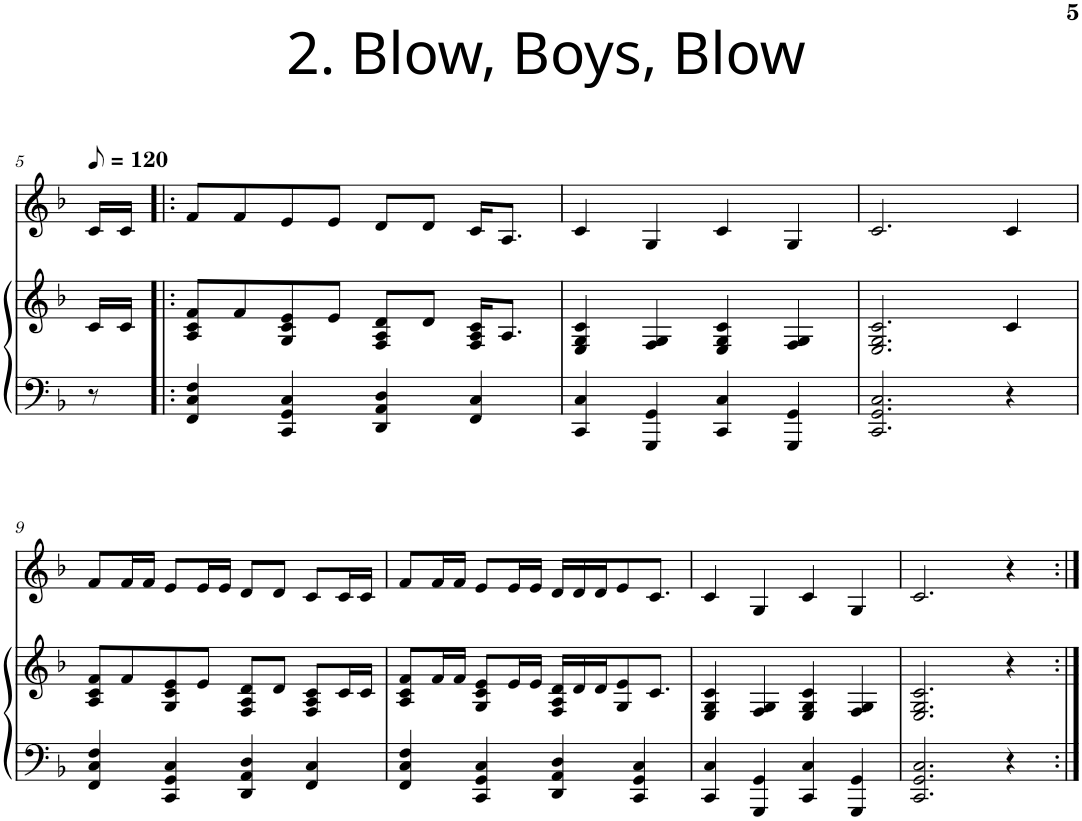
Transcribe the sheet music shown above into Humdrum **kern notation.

**kern	**kern	**kern
*part2	*part2	*part1
*staff3	*staff2	*staff1
*I"Piano	*	*I"Violin
*I'Pno	*	*
!!LO:PB:g=z
*clefF4	*clefG2	*clefG2
*k[b-]	*k[b-]	*k[b-]
*M4/4	*M4/4	*M4/4
*MM60	*MM60	*MM60
=5	=5	=5
8r	16c/LL	16c/LL
.	16c/JJ	16c/JJ
=6!|:	=6!|:	=6!|:
4FF/ 4C/ 4F/	8A/ 8c/ 8f/L	8f/L
.	8f/	8f/
4CC/ 4GG/ 4C/	8G/ 8c/ 8e/	8e/
.	8e/J	8e/J
4DD/ 4AA/ 4D/	8F/ 8A/ 8d/L	8d/L
.	8d/J	8d/J
4FF/ 4C/	16F/ 16A/ 16c/KL	16c/KL
.	8.A/J	8.A/J
=7	=7	=7
4CC/ 4C/	4E/ 4G/ 4c/	4c/
4GGG/ 4GG/	4F/ 4G/	4G/
4CC/ 4C/	4E/ 4G/ 4c/	4c/
4GGG/ 4GG/	4F/ 4G/	4G/
=8	=8	=8
2.CC/ 2.GG/ 2.C/	2.E/ 2.G/ 2.c/	2.c/
4r	4c/	4c/
!!LO:LB:g=z
=9	=9	=9
4FF/ 4C/ 4F/	8A/ 8c/ 8f/L	8f/L
.	8f/	16f/L
.	.	16f/JJ
4CC/ 4GG/ 4C/	8G/ 8c/ 8e/	8e/L
.	8e/J	16e/L
.	.	16e/JJ
4DD/ 4AA/ 4D/	8F/ 8A/ 8d/L	8d/L
.	8d/J	8d/J
4FF/ 4C/	8F/ 8A/ 8c/L	8c/L
.	16c/L	16c/L
.	16c/JJ	16c/JJ
=10	=10	=10
4FF/ 4C/ 4F/	8A/ 8c/ 8f/L	8f/L
.	16f/L	16f/L
.	16f/JJ	16f/JJ
4CC/ 4GG/ 4C/	8G/ 8c/ 8e/L	8e/L
.	16e/L	16e/L
.	16e/JJ	16e/JJ
4DD/ 4AA/ 4D/	16F/ 16A/ 16d/LL	16d/LL
.	16d/	16d/
.	16d/J	16d/J
.	8G/ 8e/	8e/
4CC/ 4GG/ 4C/	.	.
.	8.c/J	8.c/J
=11	=11	=11
4CC/ 4C/	4E/ 4G/ 4c/	4c/
4GGG/ 4GG/	4F/ 4G/	4G/
4CC/ 4C/	4E/ 4G/ 4c/	4c/
4GGG/ 4GG/	4F/ 4G/	4G/
=12	=12	=12
2.CC/ 2.GG/ 2.C/	2.E/ 2.G/ 2.c/	2.c/
4r	4r	4r
=:|!	=:|!	=:|!
*-	*-	*-
